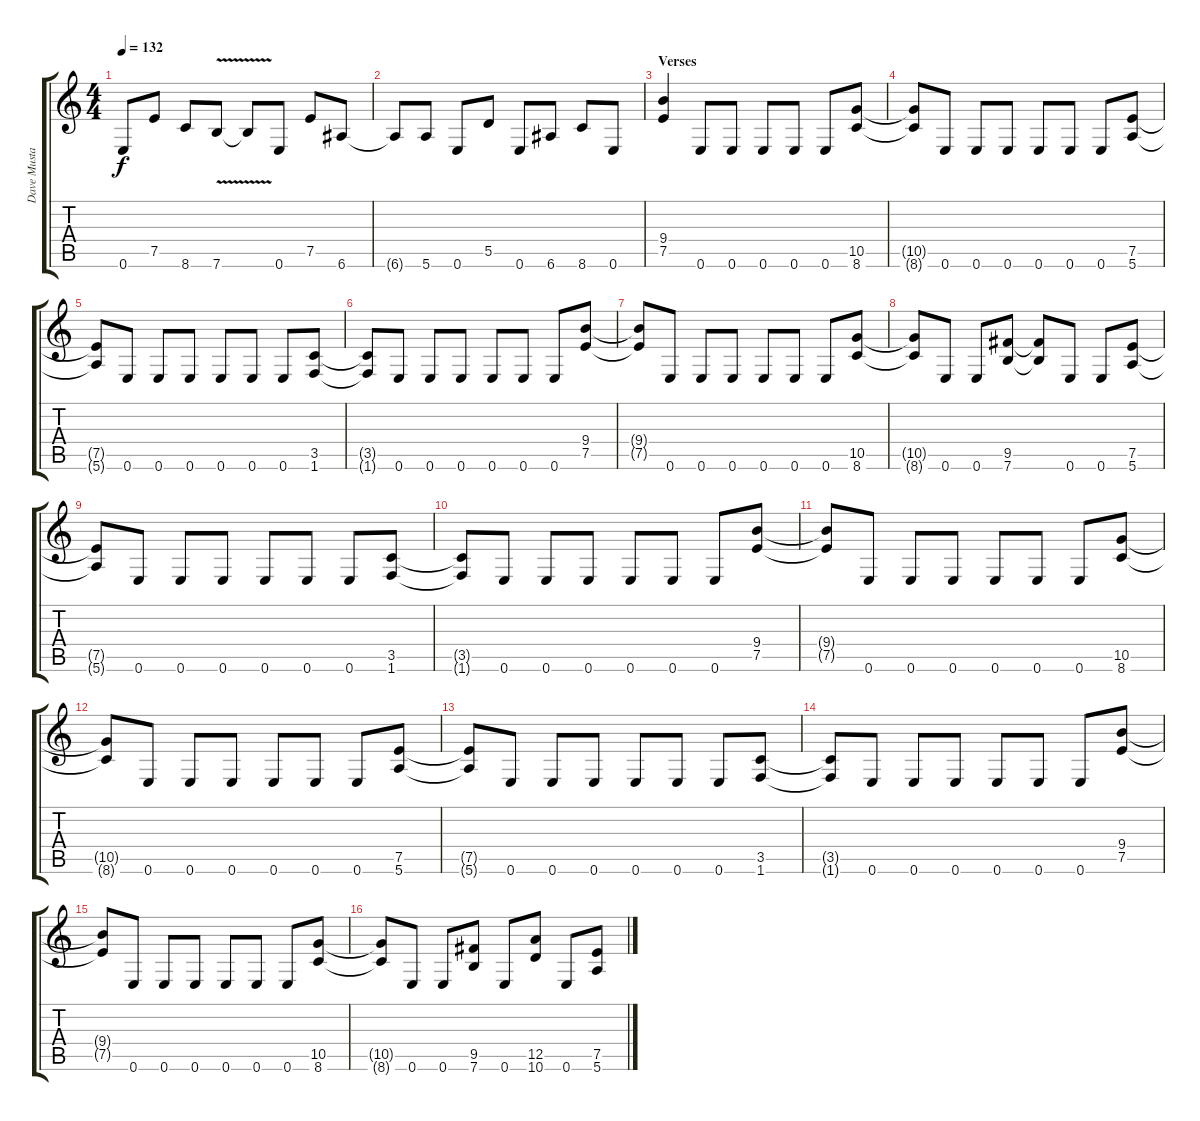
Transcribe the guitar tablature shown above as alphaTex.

\track ("Dave Mustaine (Disto Gtr)" "Dave Musta") {instrument distortionguitar}
\staff {score tabs}
\tuning (E4 B3 G3 D3 A2 E2) {hide}
\ts (4 4)
\tempo 132
\clef g2
\ks c
0.6.8{dy f} 7.5.8 8.6.8 7.6{v}.8 7.6{t}.8 0.6.8 7.5.8 6.6.8 |
6.6{t}.8 5.6.8 0.6.8 5.5.8 0.6.8 6.6.8 8.6.8 0.6.8 |
\section ("" "Verses")
(9.4 7.5).4 0.6.8 0.6.8 0.6.8 0.6.8 0.6.8 (10.5 8.6).8 |
(10.5{t} 8.6{t}).8 0.6.8 0.6.8 0.6.8 0.6.8 0.6.8 0.6.8 (7.5 5.6).8 |
(7.5{t} 5.6{t}).8 0.6.8 0.6.8 0.6.8 0.6.8 0.6.8 0.6.8 (3.5 1.6).8 |
(3.5{t} 1.6{t}).8 0.6.8 0.6.8 0.6.8 0.6.8 0.6.8 0.6.8 (9.4 7.5).8 |
(9.4{t} 7.5{t}).8 0.6.8 0.6.8 0.6.8 0.6.8 0.6.8 0.6.8 (10.5 8.6).8 |
(10.5{t} 8.6{t}).8 0.6.8 0.6.8 (9.5 7.6).8 (9.5{t} 7.6{t}).8 0.6.8 0.6.8 (7.5 5.6).8 |
(7.5{t} 5.6{t}).8 0.6.8 0.6.8 0.6.8 0.6.8 0.6.8 0.6.8 (3.5 1.6).8 |
(3.5{t} 1.6{t}).8 0.6.8 0.6.8 0.6.8 0.6.8 0.6.8 0.6.8 (9.4 7.5).8 |
(9.4{t} 7.5{t}).8 0.6.8 0.6.8 0.6.8 0.6.8 0.6.8 0.6.8 (10.5 8.6).8 |
(10.5{t} 8.6{t}).8 0.6.8 0.6.8 0.6.8 0.6.8 0.6.8 0.6.8 (7.5 5.6).8 |
(7.5{t} 5.6{t}).8 0.6.8 0.6.8 0.6.8 0.6.8 0.6.8 0.6.8 (3.5 1.6).8 |
(3.5{t} 1.6{t}).8 0.6.8 0.6.8 0.6.8 0.6.8 0.6.8 0.6.8 (9.4 7.5).8 |
(9.4{t} 7.5{t}).8 0.6.8 0.6.8 0.6.8 0.6.8 0.6.8 0.6.8 (10.5 8.6).8 |
(10.5{t} 8.6{t}).8 0.6.8 0.6.8 (9.5 7.6).8 0.6.8 (12.5 10.6).8 0.6.8 (7.5 5.6).8
